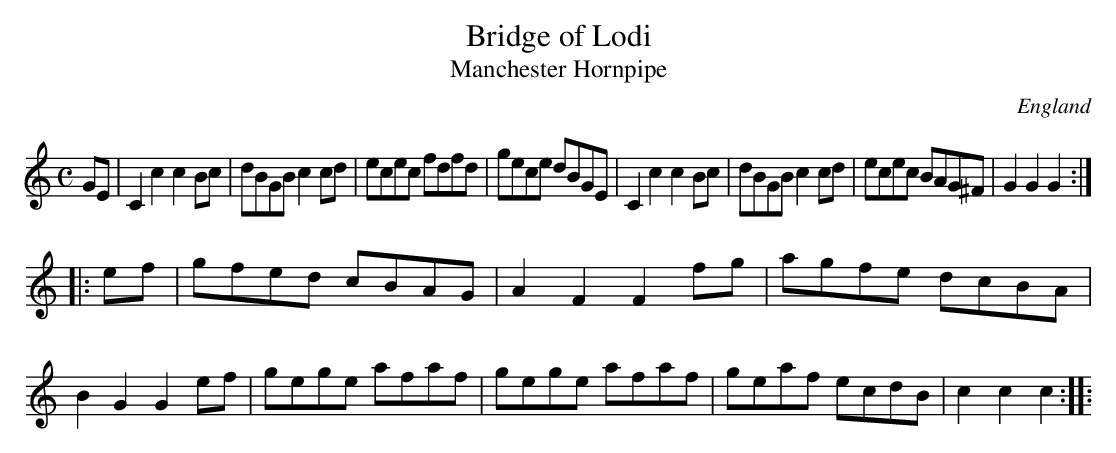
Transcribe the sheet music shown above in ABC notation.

X:1
T:Bridge of Lodi
T:Manchester Hornpipe
L:1/8
M:C
O:England
K:C major
GE |\
C2c2 c2Bc | dBGB c2cd | ecec fdfd | gece dBGE |\
C2c2 c2Bc | dBGB c2cd | ecec BAG^F | G2G2 G2 ::
ef | gfed cBAG | A2F2 F2fg | agfe dcBA | B2G2 G2 ef |\
gege afaf | gege afaf | geaf ecdB | c2c2 c2 ::
